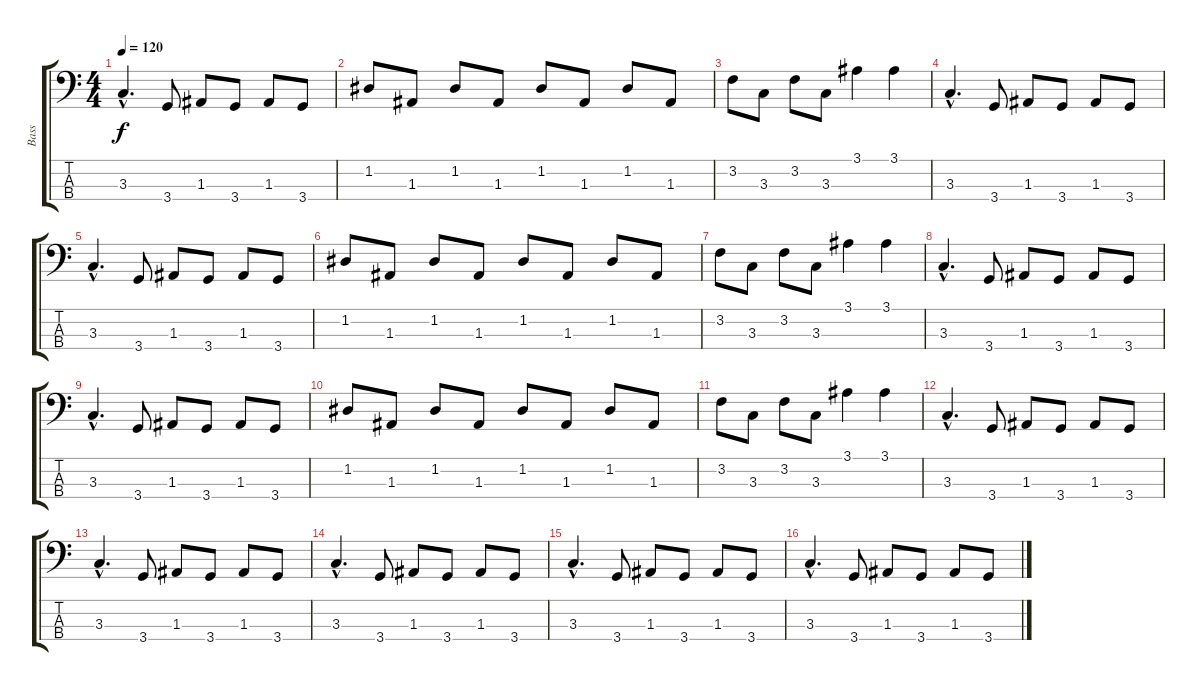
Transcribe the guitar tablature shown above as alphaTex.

\track ("Bass" "Bass") {instrument electricbassfinger}
\staff {score tabs}
\tuning (G2 D2 A1 E1) {hide}
\ts (4 4)
\tempo 120
\clef f4
\ks c
3.3{hac}.4{d dy f} 3.4.8 1.3.8 3.4.8 1.3.8 3.4.8 |
1.2.8 1.3.8 1.2.8 1.3.8 1.2.8 1.3.8 1.2.8 1.3.8 |
3.2.8 3.3.8 3.2.8 3.3.8 3.1.4 3.1.4 |
3.3{hac}.4{d} 3.4.8 1.3.8 3.4.8 1.3.8 3.4.8 |
3.3{hac}.4{d} 3.4.8 1.3.8 3.4.8 1.3.8 3.4.8 |
1.2.8 1.3.8 1.2.8 1.3.8 1.2.8 1.3.8 1.2.8 1.3.8 |
3.2.8 3.3.8 3.2.8 3.3.8 3.1.4 3.1.4 |
3.3{hac}.4{d} 3.4.8 1.3.8 3.4.8 1.3.8 3.4.8 |
3.3{hac}.4{d} 3.4.8 1.3.8 3.4.8 1.3.8 3.4.8 |
1.2.8 1.3.8 1.2.8 1.3.8 1.2.8 1.3.8 1.2.8 1.3.8 |
3.2.8 3.3.8 3.2.8 3.3.8 3.1.4 3.1.4 |
3.3{hac}.4{d} 3.4.8 1.3.8 3.4.8 1.3.8 3.4.8 |
3.3{hac}.4{d} 3.4.8 1.3.8 3.4.8 1.3.8 3.4.8 |
3.3{hac}.4{d} 3.4.8 1.3.8 3.4.8 1.3.8 3.4.8 |
3.3{hac}.4{d} 3.4.8 1.3.8 3.4.8 1.3.8 3.4.8 |
3.3{hac}.4{d} 3.4.8 1.3.8 3.4.8 1.3.8 3.4.8
